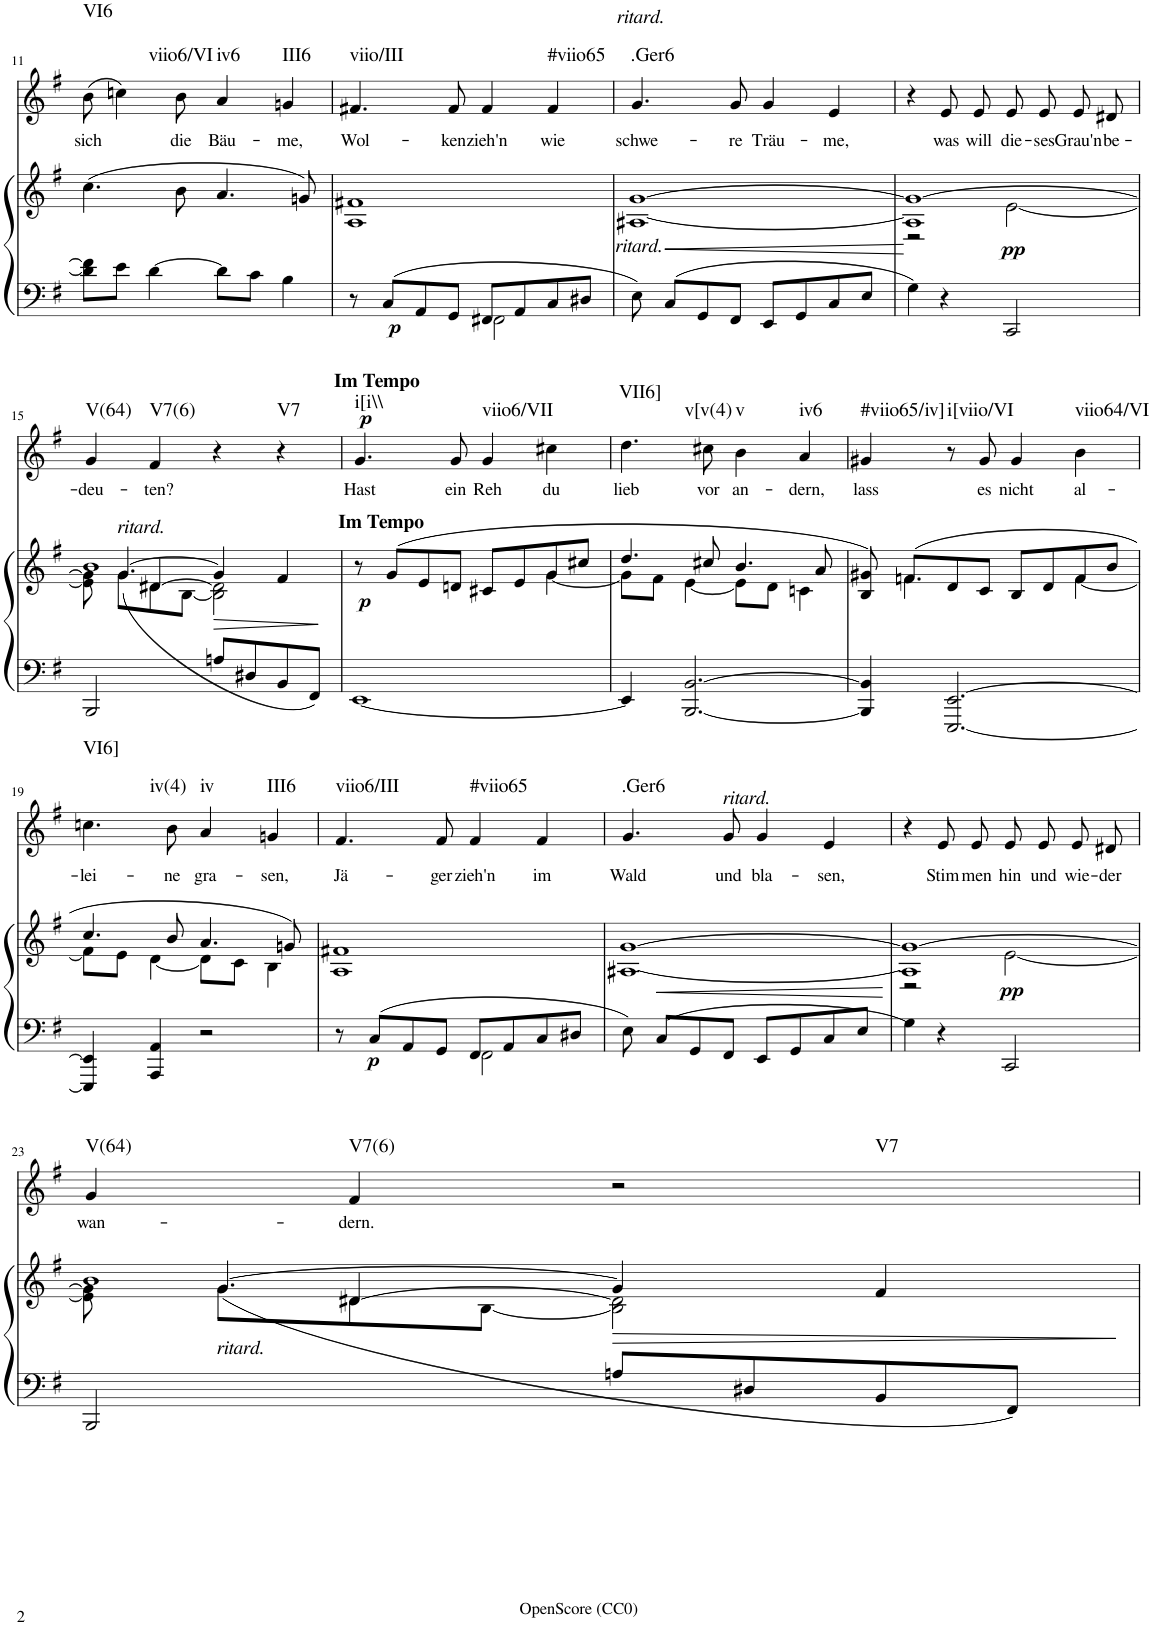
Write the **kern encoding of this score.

**kern	**kern	**dynam	**kern	**text	**dynam	**harte
*part2	*part2	*part2	*part1	*part1	*part1	*part1
*staff3	*staff2	*staff2/3	*staff1	*staff1	*staff1	*
*I"Piano	*	*	*I"Voice	*	*	*
*I'Pno	*	*	*	*	*	*
!!LO:PB:g=z
*clefF4	*clefG2	*	*clefG2	*	*	*
*k[f#]	*k[f#]	*	*k[f#]	*	*	*
*M4/4	*M4/4	*	*M4/4	*	*	*
*met(c)	*met(c)	*	*met(c)	*	*	*
=11	=11	=11	=11	=11	=11	=11
!	!	!	!	!LO:LY:b	!	!LO:H:kt=VI6
8d\] 8f\]L	4.cc\	.	(8b\	sich	.	N
!	!	!	!	!	!	!LO:H:kt=viio6/VI
8e\J	.	.	4ccn\)	.	.	N
[4d\	.	.	.	.	.	.
!	!	!	!	!LO:LY:b	!	!
.	8b\	.	8b\	die	.	.
!	!	!	!	!LO:LY:b	!	!LO:H:kt=iv6
8d\L]	4.a/	.	4a/	Bäu-	.	N
8c\J	.	.	.	.	.	.
!	!	!	!	!LO:LY:b	!	!LO:H:kt=III6
4B\	.	.	4gn/	-me,	.	N
.	8gn/	.	.	.	.	.
=12	=12	=12	=12	=12	=12	=12
*^	*	*	*	*	*	*
!	!	!	!	!	!LO:LY:b	!	!LO:H:kt=viio/III
8r	2ryy	1A 1f#X	.	4.f#X/	Wol-	.	N
!	!	!	!LO:DY:b=2	!	!	!	!
8C/L	.	.	p	.	.	.	.
8AA/	.	.	.	.	.	.	.
!	!	!	!	!	!LO:LY:b	!	!
8GG/J	.	.	.	8f#/	-ken	.	.
!	!	!	!	!	!LO:LY:b	!	!
8FF#X/L	2FF#\	.	.	4f#/	zieh'n	.	.
8AA/	.	.	.	.	.	.	.
!	!	!	!	!	!LO:LY:b	!	!LO:H:kt=#viio65
8C/	.	.	.	4f#/	wie	.	N
8D#X/J	.	.	.	.	.	.	.
*v	*v	*	*	*	*	*	*
=13	=13	=13	=13	=13	=13	=13
!	!	!	!LO:TX:a:i:t=ritard.	!	!	!
!	!LO:TX:b:i:t=ritard.	!	!	!	!	!
!	!	!	!	!LO:LY:b	!	!LO:H:kt=.Ger6
8E\	[<1A#X [1g	.	4.g/	schwe-	.	N
8C/L	.	.	.	.	.	.
8GG/	.	.	.	.	.	.
!	!	!	!	!LO:LY:b	!	!
8FF#/J	.	.	8g/	-re	.	.
!	!	!	!	!LO:LY:b	!	!
8EE/L	.	.	4g/	Träu-	.	.
8GG/	.	.	.	.	.	.
!	!	!	!	!LO:LY:b	!	!
8C/	.	.	4e/	-me,	.	.
8E/J	.	.	.	.	.	.
=14	=14	=14	=14	=14	=14	=14
*	*^	*	*	*	*	*
4G\	1A#] 1g_	2r	.	4r	.	.	.
!	!	!	!	!	!LO:LY:b	!	!
4r	.	.	.	8e/L	was	.	.
!	!	!	!	!	!LO:LY:b	!	!
.	.	.	.	8e/J	will	.	.
!	!	!	!LO:DY:b	!	!LO:LY:b	!	!
2CC/	.	[2e\	pp	8e/L	die-	.	.
!	!	!	!	!	!LO:LY:b	!	!
.	.	.	.	8e/J	-ses	.	.
!	!	!	!	!	!LO:LY:b	!	!
.	.	.	.	8e/L	Grau'n	.	.
!	!	!	!	!	!LO:LY:b	!	!
.	.	.	.	8d#X/J	be-	.	.
!!LO:LB:g=z
=15	=15	=15	=15	=15	=15	=15	=15
*	*^	*^	*	*	*	*	*
!	!	!	!	!	!	!	!LO:LY:b	!	!LO:H:kt=V(64)
*	*	*	*	*	*	*^	*	*	*
2BBB/	8ryy	8e\] 8g\]	4ryy	1b	.	4g/	8ryy	-deu-	.	N
!	!	!	!	!	!	!	!LO:TX:b:i:t=ritard.	!	!	!
!	!LO:N:head=solid	!	!	!	!	!	!	!	!	!
.	(<[4.g/	8g\L	.	.	.	.	2..ryy	.	.	.
!	!	!	!	!	!	!	!	!LO:LY:b	!	!LO:H:kt=V7(6)
.	.	[>8d#X\	4d#/	.	.	4f#/	.	-ten?	.	N
.	.	[8B\J	.	.	.	.	.	.	.	.
8An/L	4g/]	2B\] 2d#\]	2ryy	.	.	4r	.	.	.	.
8D#X/	.	.	.	.	.	.	.	.	.	.
!	!	!	!	!	!	!	!	!	!	!LO:H:kt=V7
8BB/	4f#/	.	.	.	.	4r	.	.	.	N
8FF#/J)	.	.	.	.	.	.	.	.	.	.
*	*	*v	*v	*v	*	*	*	*	*	*
=16	=16	=16	=16	=16	=16	=16	=16	=16
!	!	!	!	!LO:TX:a:B:t=Im Tempo	!	!	!	!
!	!	!	!	!LO:TX:b:B:t=Im Tempo	!	!	!	!
!	!	!	!LO:DY:b	!	!	!LO:LY:b	!LO:DY:a	!LO:H:kt=i[i\\
*	*	*	*	*v	*v	*	*	*
[1EE	8r	2.ryy	p	4.g/	Hast	p	N
.	(8g/L	.	.	.	.	.	.
.	8e/	.	.	.	.	.	.
!	!	!	!	!	!LO:LY:b	!	!
.	8dn/J	.	.	8g/	ein	.	.
!	!	!	!	!	!LO:LY:b	!	!LO:H:kt=viio6/VII
.	8c#X/L	.	.	4g/	Reh	.	N
.	8e/	.	.	.	.	.	.
!	!	!	!	!	!LO:LY:b	!	!
.	8g/	[4g\	.	4cc#X\	du	.	.
.	8cc#X/J	.	.	.	.	.	.
=17	=17	=17	=17	=17	=17	=17	=17
!	!	!	!	!	!LO:LY:b	!	!LO:H:n=1:kt=VII6]
!	!	!	!	!	!	!	!LO:H:n=2:kt=v[v(4)
4EE/]	4.dd/	8g\L]	.	4.dd\	lieb	.	N N
.	.	8f#\J	.	.	.	.	.
[2.BBB/ [2.BB/	.	[4e\	.	.	.	.	.
!	!	!	!	!	!LO:LY:b	!	!
.	8cc#X/	.	.	8cc#X\	vor	.	.
!	!	!	!	!	!LO:LY:b	!	!LO:H:kt=v
.	4.b/	8e\L]	.	4b\	an-	.	N
.	.	8d\J	.	.	.	.	.
!	!	!	!	!	!LO:LY:b	!	!LO:H:kt=iv6
.	.	4cn\	.	4a/	-dern,	.	N
.	8a/	.	.	.	.	.	.
=18	=18	=18	=18	=18	=18	=18	=18
!	!	!	!	!	!LO:LY:b	!	!LO:H:kt=#viio65/iv]
4BBB/] 4BB/]	8B/ 8g#X/)	8ryy	.	4g#X/	lass	.	N
!	!LO:N:head=solid	!	!	!	!	!	!
.	(8fn/L	4.f\	.	.	.	.	.
!	!	!	!	!	!	!	!LO:H:kt=i[viio/VI
[2.EEE/ [2.EE/	8d/	.	.	8r	.	.	N
!	!	!	!	!	!LO:LY:b	!	!
.	8c/J	.	.	8g#/	es	.	.
!	!	!	!	!	!LO:LY:b	!	!
.	8B/L	4ryy	.	4g#/	nicht	.	.
.	8d/	.	.	.	.	.	.
!	!	!	!	!	!LO:LY:b	!	!LO:H:kt=viio64/VI
.	[<8f/	4f\	.	4b\	al-	.	N
.	8b/J	.	.	.	.	.	.
!!LO:LB:g=z
=19	=19	=19	=19	=19	=19	=19	=19
!	!	!	!	!	!LO:LY:b	!	!LO:H:n=1:kt=VI6]
!	!	!	!	!	!	!	!LO:H:n=2:kt=iv(4)
4EEE/] 4EE/]	4.cc/	8f\L]	.	4.ccn\	-lei-	.	N N
.	.	8e\J	.	.	.	.	.
4AAA/ 4AA/	.	[4d\	.	.	.	.	.
!	!	!	!	!	!LO:LY:b	!	!
.	8b/	.	.	8b\	-ne	.	.
!	!	!	!	!	!LO:LY:b	!	!LO:H:kt=iv
2r	4.a/	8d\L]	.	4a/	gra-	.	N
.	.	8c\J	.	.	.	.	.
!	!	!	!	!	!LO:LY:b	!	!LO:H:kt=III6
.	.	4B\	.	4gn/	-sen,	.	N
.	8gn/)	.	.	.	.	.	.
*	*v	*v	*	*	*	*	*
=20	=20	=20	=20	=20	=20	=20
*^	*	*	*	*	*	*
!	!	!	!	!	!LO:LY:b	!	!LO:H:kt=viio6/III
8r	2ryy	1A 1f#X	.	4.f#/	Jä-	.	N
!	!	!	!LO:DY:b=2	!	!	!	!
8C/L	.	.	p	.	.	.	.
8AA/	.	.	.	.	.	.	.
!	!	!	!	!	!LO:LY:b	!	!
8GG/J	.	.	.	8f#/	-ger	.	.
!	!	!	!	!	!LO:LY:b	!	!LO:H:kt=#viio65
8FF#/L	2FF#\	.	.	4f#/	zieh'n	.	N
8AA/	.	.	.	.	.	.	.
!	!	!	!	!	!LO:LY:b	!	!
8C/	.	.	.	4f#/	im	.	.
8D#X/J	.	.	.	.	.	.	.
*v	*v	*	*	*	*	*	*
=21	=21	=21	=21	=21	=21	=21
!	!	!	!	!LO:LY:b	!	!LO:H:kt=.Ger6
8E\	[<1A#X [1g	.	4.g/	Wald	.	N
8C/L	.	.	.	.	.	.
8GG/	.	.	.	.	.	.
!	!	!	!LO:TX:a:i:t=ritard.	!	!	!
!	!	!	!	!LO:LY:b	!	!
8FF#/J	.	.	8g/	und	.	.
!	!	!	!	!LO:LY:b	!	!
8EE/L	.	.	4g/	bla-	.	.
8GG/	.	.	.	.	.	.
!	!	!	!	!LO:LY:b	!	!
8C/	.	.	4e/	-sen,	.	.
8E/J	.	.	.	.	.	.
=22	=22	=22	=22	=22	=22	=22
*	*^	*	*	*	*	*
4G\	1A#] 1g_	2r	.	4r	.	.	.
!	!	!	!	!	!LO:LY:b	!	!
4r	.	.	.	8e/L	Stim-	.	.
!	!	!	!	!	!LO:LY:b	!	!
.	.	.	.	8e/J	-men	.	.
!	!	!	!LO:DY:b	!	!LO:LY:b	!	!
2CC/	.	[2e\	pp	8e/L	hin	.	.
!	!	!	!	!	!LO:LY:b	!	!
.	.	.	.	8e/J	und	.	.
!	!	!	!	!	!LO:LY:b	!	!
.	.	.	.	8e/L	wie-	.	.
!	!	!	!	!	!LO:LY:b	!	!
.	.	.	.	8d#X/J	-der	.	.
!!LO:LB:g=z
=23	=23	=23	=23	=23	=23	=23	=23
*	*^	*^	*	*	*	*	*
!	!	!	!	!	!	!	!LO:LY:b	!	!LO:H:kt=V(64)
2BBB/	8ryy	8e\] 8g\]	4ryy	1b	.	4g/	wan-	.	N
!	!LO:TX:b:i:t=ritard.	!	!	!	!	!	!	!	!
!	!LO:N:head=solid	!	!	!	!	!	!	!	!
.	(<[4.g/	8g\L	.	.	.	.	.	.	.
!	!	!	!	!	!	!	!LO:LY:b	!	!LO:H:kt=V7(6)
.	.	[>8d#X\	4d#/	.	.	4f#/	-dern.	.	N
.	.	[8B\J	.	.	.	.	.	.	.
!	!	!	!	!	!	!	!	!	!LO:H:kt=V7
8An/L	4g/]	2B\] 2d#\]	2ryy	.	.	2r	.	.	N
8D#X/	.	.	.	.	.	.	.	.	.
8BB/	4f#/	.	.	.	.	.	.	.	.
8FF#/J)	.	.	.	.	.	.	.	.	.
*	*v	*v	*v	*v	*	*	*	*	*
=	=	=	=	=	=	=
*-	*-	*-	*-	*-	*-	*-
